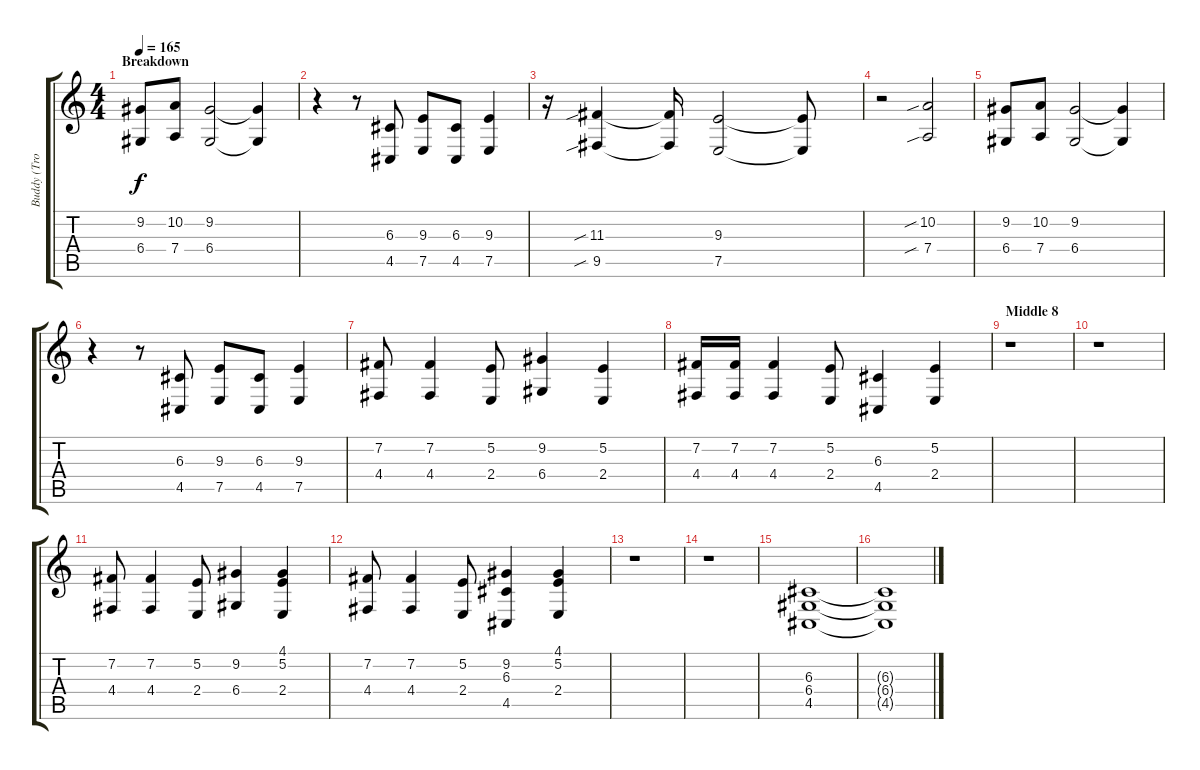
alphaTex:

\track ("Buddy (Trombone)" "Buddy (Tro") {instrument trombone}
\staff {score tabs}
\tuning (E4 B3 G3 D3 A2 E2) {hide}
\ts (4 4)
\section ("" "Breakdown")
\tempo 165
\clef g2
\ks c
(9.2 6.4).8{dy f} (10.2 7.4).8 (9.2 6.4).2 (9.2{t} 6.4{t}).4 |
r.4 r.8 (6.3 4.5).8 (9.3 7.5).8 (6.3 4.5).8 (9.3 7.5).4 |
r.16 (11.3{sib} 9.5{sib}).4 (11.3{t} 9.5{t}).16 (9.3 7.5).2 (9.3{t} 7.5{t}).8 |
r.2 (10.2{sib} 7.4{sib}).2 |
(9.2 6.4).8 (10.2 7.4).8 (9.2 6.4).2 (9.2{t} 6.4{t}).4 |
r.4 r.8 (6.3 4.5).8 (9.3 7.5).8 (6.3 4.5).8 (9.3 7.5).4 |
(7.2 4.4).8 (7.2 4.4).4 (5.2 2.4).8 (9.2 6.4).4 (5.2 2.4).4 |
(7.2 4.4).16 (7.2 4.4).16 (7.2 4.4).4 (5.2 2.4).8 (6.3 4.5).4 (5.2 2.4).4 |
\section ("" "Middle 8")
r.1 |
r.1 |
(7.2 4.4).8 (7.2 4.4).4 (5.2 2.4).8 (9.2 6.4).4 (4.1 5.2 2.4).4 |
(7.2 4.4).8 (7.2 4.4).4 (5.2 2.4).8 (9.2 6.3 4.5).4 (4.1 5.2 2.4).4 |
r.1 |
r.1 |
(6.3 6.4 4.5).1 |
(6.3{t} 6.4{t} 4.5{t}).1
